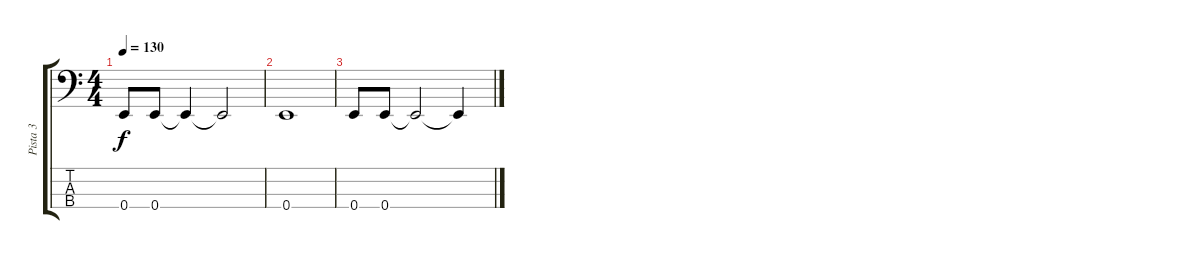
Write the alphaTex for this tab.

\track ("Pista 3" "Pista 3") {instrument electricbassfinger}
\staff {score tabs}
\tuning (G2 D2 A1 E1) {hide}
\ts (4 4)
\tempo 130
\clef f4
\ks c
0.4.8{dy f} 0.4.8 0.4{t}.4 0.4{t}.2 |
0.4.1 |
0.4.8 0.4.8 0.4{t}.2 0.4{t}.4
